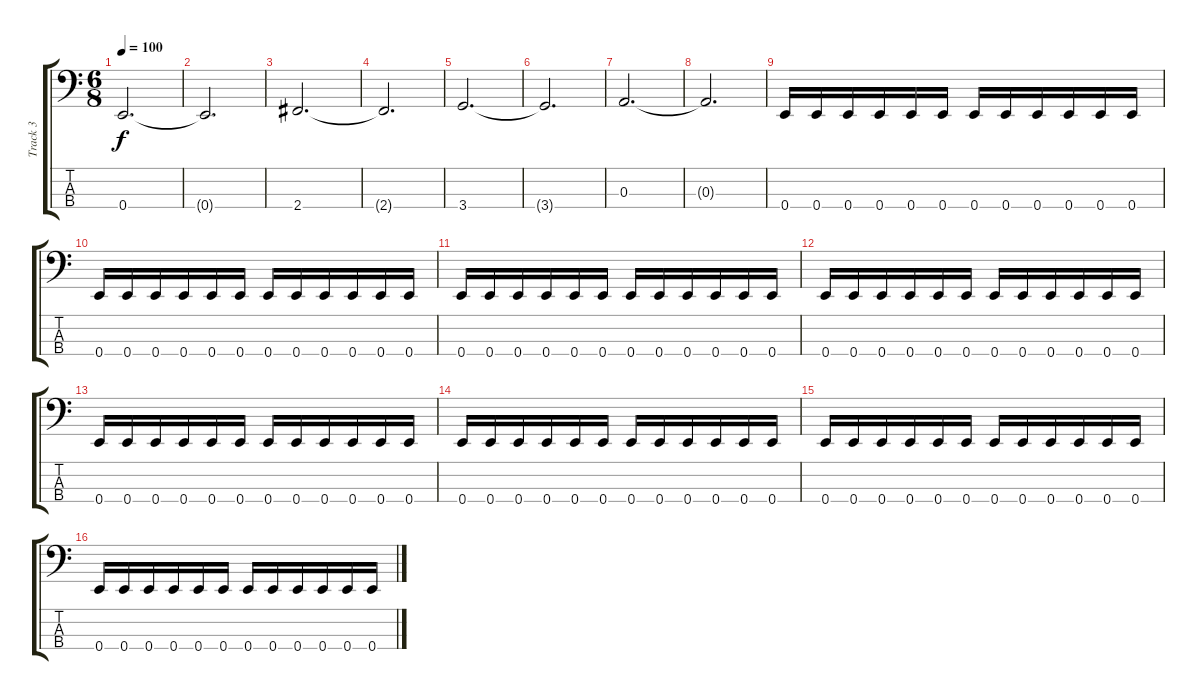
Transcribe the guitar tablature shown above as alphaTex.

\track ("Track 3" "Track 3") {instrument electricbassfinger}
\staff {score tabs}
\tuning (G2 D2 A1 E1) {hide}
\ts (6 8)
\tempo 100
\clef f4
\ks c
0.4.2{d dy f} |
0.4{t}.2{d} |
2.4.2{d} |
2.4{t}.2{d} |
3.4.2{d} |
3.4{t}.2{d} |
0.3.2{d} |
0.3{t}.2{d} |
0.4.16 0.4.16 0.4.16 0.4.16 0.4.16 0.4.16 0.4.16 0.4.16 0.4.16 0.4.16 0.4.16 0.4.16 |
0.4.16 0.4.16 0.4.16 0.4.16 0.4.16 0.4.16 0.4.16 0.4.16 0.4.16 0.4.16 0.4.16 0.4.16 |
0.4.16 0.4.16 0.4.16 0.4.16 0.4.16 0.4.16 0.4.16 0.4.16 0.4.16 0.4.16 0.4.16 0.4.16 |
0.4.16 0.4.16 0.4.16 0.4.16 0.4.16 0.4.16 0.4.16 0.4.16 0.4.16 0.4.16 0.4.16 0.4.16 |
0.4.16 0.4.16 0.4.16 0.4.16 0.4.16 0.4.16 0.4.16 0.4.16 0.4.16 0.4.16 0.4.16 0.4.16 |
0.4.16 0.4.16 0.4.16 0.4.16 0.4.16 0.4.16 0.4.16 0.4.16 0.4.16 0.4.16 0.4.16 0.4.16 |
0.4.16 0.4.16 0.4.16 0.4.16 0.4.16 0.4.16 0.4.16 0.4.16 0.4.16 0.4.16 0.4.16 0.4.16 |
0.4.16 0.4.16 0.4.16 0.4.16 0.4.16 0.4.16 0.4.16 0.4.16 0.4.16 0.4.16 0.4.16 0.4.16
